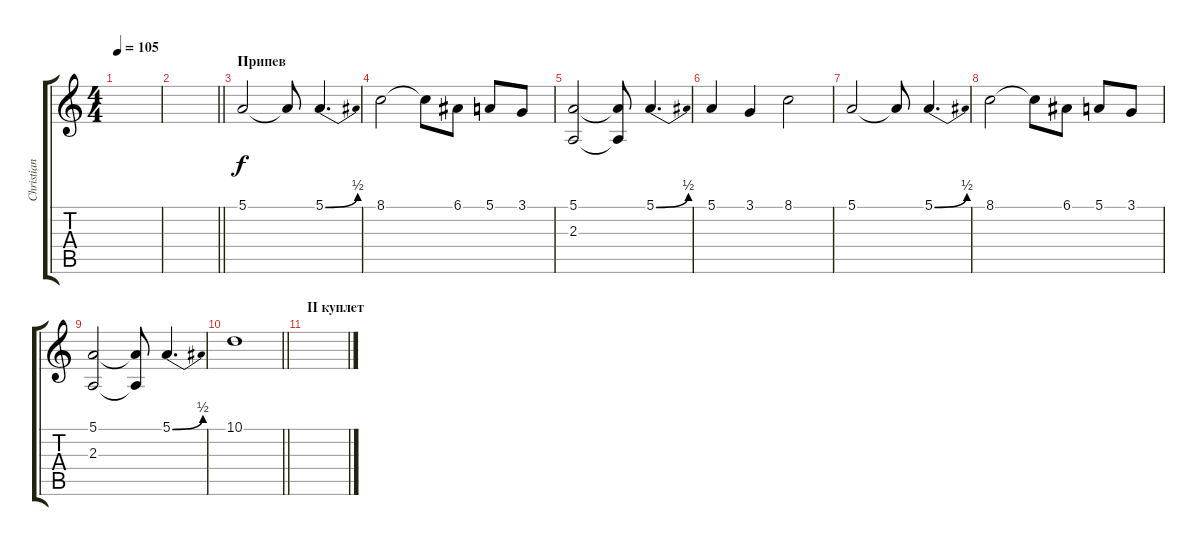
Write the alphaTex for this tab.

\track ("Christian Lorenz" "Christian ") {instrument stringensemble1}
\staff {score tabs}
\tuning (E4 C4 G3 C3 G2 C2) {hide}
\ts (4 4)
\tempo 105
\clef g2
\ks c
|
\barLineRight lightlight
|
\section ("" "Припев")
5.1.2 5.1{t}.8 5.1{be (bend 0 0 60 2)}.4{d} |
8.1.2 8.1{t}.8 6.1.8 5.1.8 3.1.8 |
(5.1 2.3).2 (5.1{t} 2.3{t}).8 5.1{be (bend 0 0 60 2)}.4{d} |
5.1.4 3.1.4 8.1.2 |
5.1.2 5.1{t}.8 5.1{be (bend 0 0 60 2)}.4{d} |
8.1.2 8.1{t}.8 6.1.8 5.1.8 3.1.8 |
(5.1 2.3).2 (5.1{t} 2.3{t}).8 5.1{be (bend 0 0 60 2)}.4{d} |
\barLineRight lightlight
10.1.1 |
\section ("" "II куплет")
